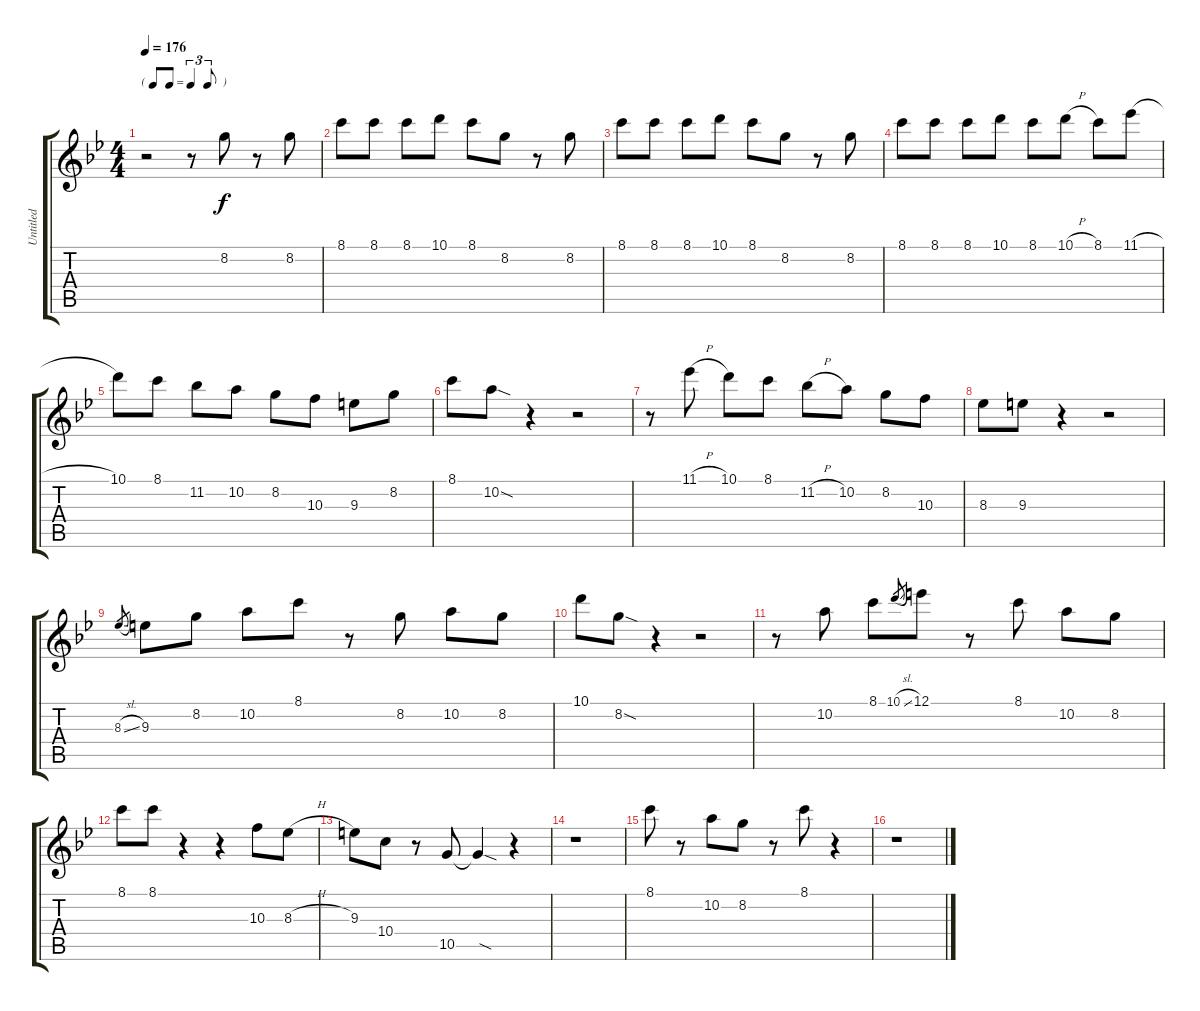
\track ("Untitled" "Untitled") {instrument electricguitarclean}
\staff {score tabs}
\tuning (E4 B3 G3 D3 A2 E2) {hide}
\ts (4 4)
\tf triplet8th
\tempo 176
\clef g2
\ks bb
r.2{dy f instrument electricguitarclean} r.8 8.2.8 r.8 8.2.8 |
8.1.8 8.1.8 8.1.8 10.1.8 8.1.8 8.2.8 r.8 8.2.8 |
8.1.8 8.1.8 8.1.8 10.1.8 8.1.8 8.2.8 r.8 8.2.8 |
8.1.8 8.1.8 8.1.8 10.1.8 8.1.8 10.1{h}.8 8.1.8 11.1{h}.8 |
10.1.8 8.1.8 11.2.8 10.2.8 8.2.8 10.3.8 9.3.8 8.2.8 |
8.1.8 10.2{sod}.8 r.4 r.2 |
r.8 11.1{h}.8 10.1.8 8.1.8 11.2{h}.8 10.2.8 8.2.8 10.3.8 |
8.3.8 9.3.8 r.4 r.2 |
8.3{sl}.8{gr} 9.3.8 8.2.8 10.2.8 8.1.8 r.8 8.2.8 10.2.8 8.2.8 |
10.1.8 8.2{sod}.8 r.4 r.2 |
r.8 10.2.8 8.1.8 10.1{sl}.8{gr} 12.1.8 r.8 8.1.8 10.2.8 8.2.8 |
8.1.8 8.1.8 r.4 r.4 10.3.8 8.3{h}.8 |
9.3.8 10.4.8 r.8 10.5.8 10.5{sod t}.4 r.4 |
r.1 |
8.1.8 r.8 10.2.8 8.2.8 r.8 8.1.8 r.4 |
r.1
